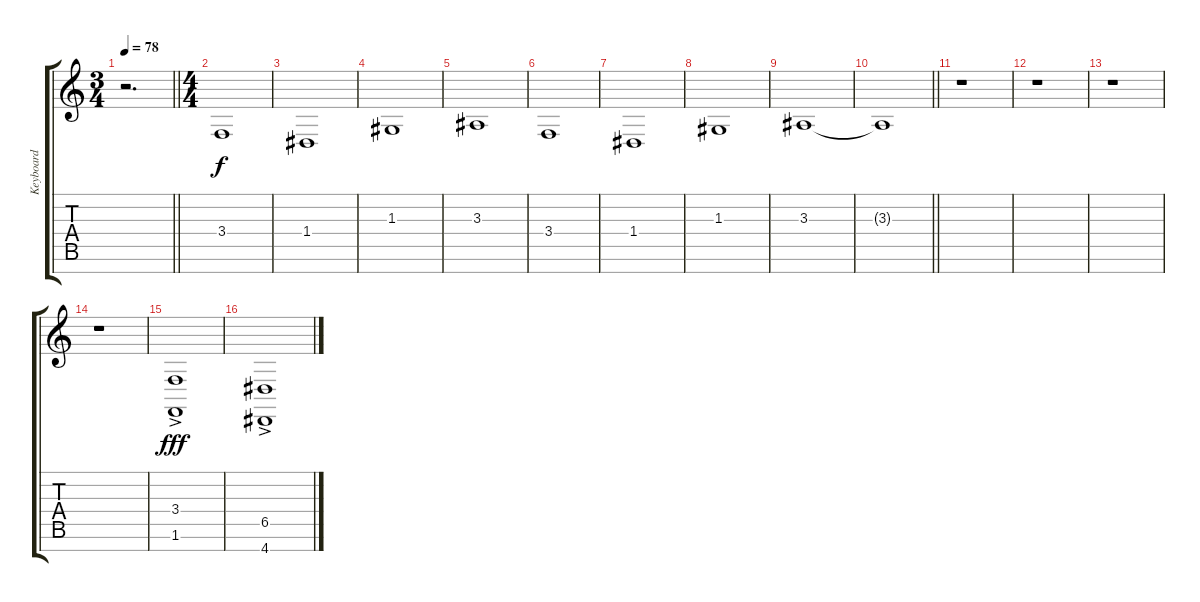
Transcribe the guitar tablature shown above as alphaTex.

\track ("Keyboard" "Keyboard") {instrument pad6metallic}
\staff {score tabs}
\tuning (E4 B3 G3 D3 A2 E2 B1) {hide}
\ts (3 4)
\tempo 78
\clef g2
\barLineRight lightlight
\ks c
r.2{d dy f} |
\ts (4 4)
3.4.1{instrument pad6metallic} |
1.4.1 |
1.3.1 |
3.3.1 |
3.4.1 |
1.4.1 |
1.3.1 |
3.3.1{volume 0} |
\barLineRight lightlight
3.3{t}.1 |
r.1 |
r.1 |
r.1 |
r.1 |
(3.4{ac} 1.6).1{dy fff volume 16} |
(6.5{ac} 4.7).1
